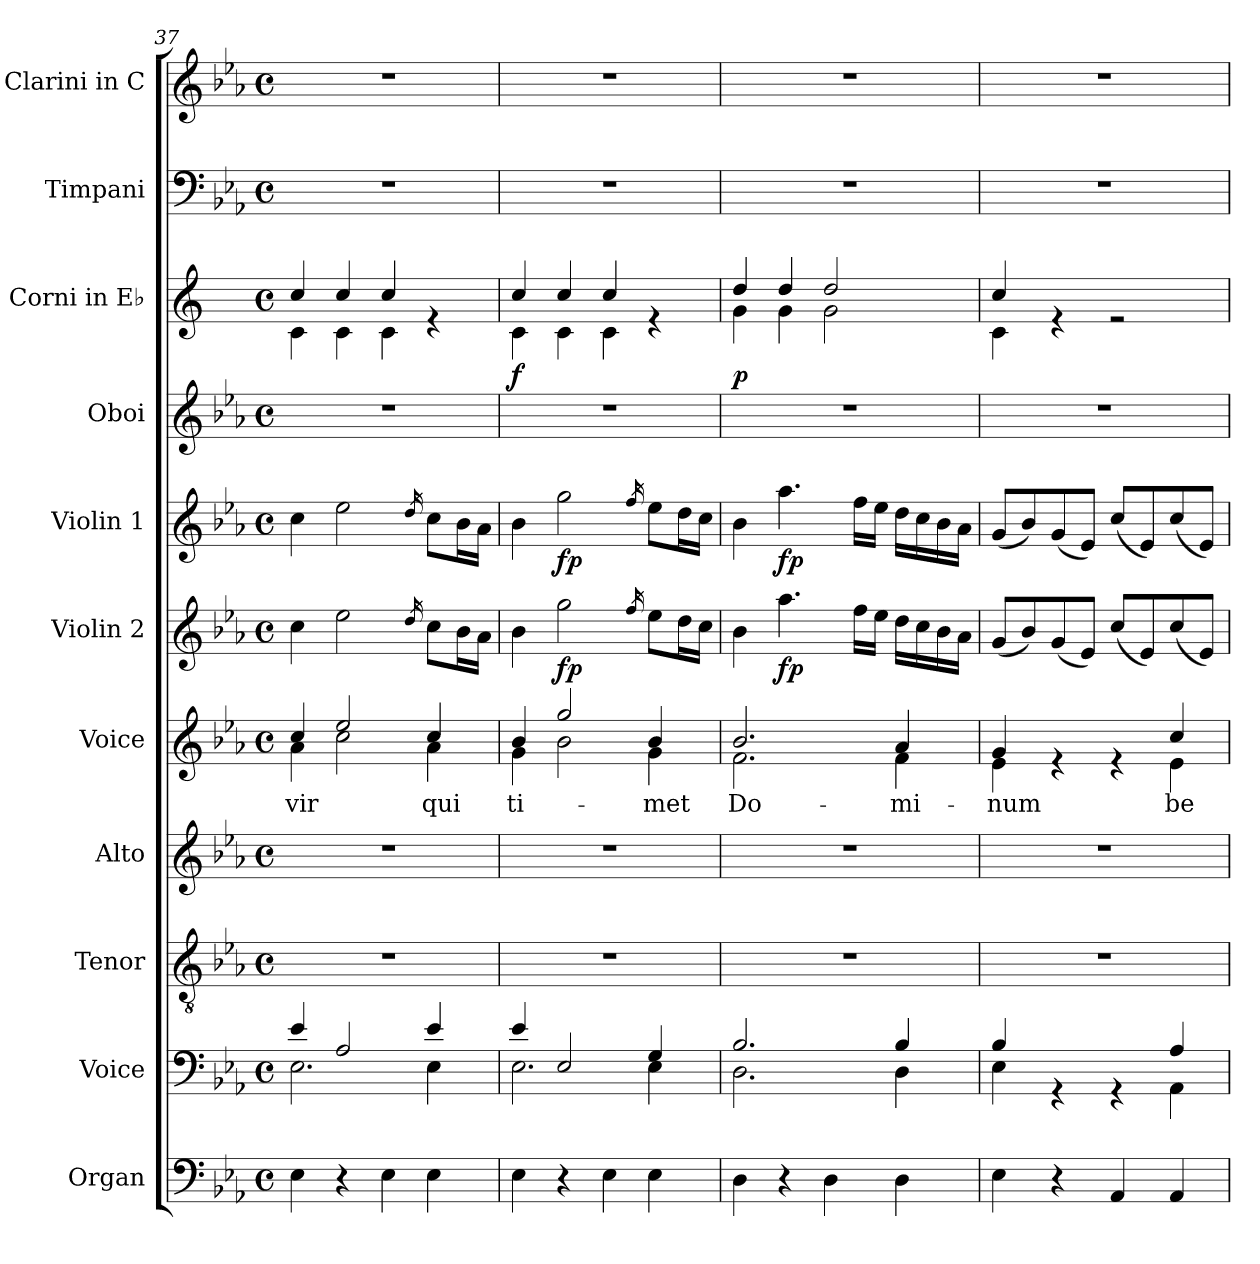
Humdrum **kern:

**kern	**kern	**kern	**kern	**kern	**text	**kern	**dynam	**kern	**dynam	**kern	**kern	**dynam	**kern	**kern
*part11	*part10	*part9	*part8	*part7	*part7	*part6	*part6	*part5	*part5	*part4	*part3	*part3	*part2	*part1
*staff11	*staff10	*staff9	*staff8	*staff7	*staff7	*staff6	*staff6	*staff5	*staff5	*staff4	*staff3	*staff3	*staff2	*staff1
*I"Organ	*I"Voice	*I"Tenor	*I"Alto	*I"Voice	*	*I"Violin 2	*	*I"Violin 1	*	*I"Oboi	*I"Corni in E♭	*	*I"Timpani	*I"Clarini in C
*	*	*	*I'A	*	*	*I'Vln	*	*I'Vln	*	*I'O	*I'C	*	*I'P	*
*clefF4	*clefF4	*clefGv2	*clefG2	*clefG2	*	*clefG2	*	*clefG2	*	*clefG2	*clefG2	*	*clefF4	*clefG2
*	*	*	*	*	*	*	*	*	*	*	*ITrd5c9	*	*	*
*k[b-e-a-]	*k[b-e-a-]	*k[b-e-a-]	*k[b-e-a-]	*k[b-e-a-]	*	*k[b-e-a-]	*	*k[b-e-a-]	*	*k[b-e-a-]	*k[b-e-a-]	*	*k[b-e-a-]	*k[b-e-a-]
*M4/4	*M4/4	*M4/4	*M4/4	*M4/4	*	*M4/4	*	*M4/4	*	*M4/4	*M4/4	*	*M4/4	*M4/4
*met(c)	*met(c)	*met(c)	*met(c)	*met(c)	*	*met(c)	*	*met(c)	*	*met(c)	*met(c)	*	*met(c)	*met(c)
=37	=37	=37	=37	=37	=37	=37	=37	=37	=37	=37	=37	=37	=37	=37
*	*^	*	*	*	*	*	*	*	*	*	*	*	*	*
!	!	!	!	!	!	!LO:LY:b	!	!	!	!	!	!	!	!	!
*	*	*	*	*	*^	*	*	*	*	*	*	*^	*	*	*
4E-\	4e-/	2.E-\	1r	1r	4cc/	4a-\	vir	4cc\	.	4cc\	.	1r	4e-/	4E-\	.	1r	1r
4r	2A-/	.	.	.	2ee-/	2cc\	.	2ee-\	.	2ee-\	.	.	4e-/	4E-\	.	.	.
4E-\	.	.	.	.	.	.	.	.	.	.	.	.	4e-/	4E-\	.	.	.
.	.	.	.	.	.	.	.	16qdd/	.	16qdd/	.	.	.	.	.	.	.
!	!	!	!	!	!	!	!LO:LY:b	!	!	!	!	!	!	!	!	!	!
4E-\	4e-/	4E-\	.	.	4cc/	4a-\	qui	8cc\L	.	8cc\L	.	.	4re	4ryy	.	.	.
.	.	.	.	.	.	.	.	16b-\L	.	16b-\L	.	.	.	.	.	.	.
.	.	.	.	.	.	.	.	16a-\JJ	.	16a-\JJ	.	.	.	.	.	.	.
!!LO:LB:g=z
=38	=38	=38	=38	=38	=38	=38	=38	=38	=38	=38	=38	=38	=38	=38	=38	=38	=38
!	!	!	!	!	!	!	!LO:LY:b	!	!	!	!	!	!	!	!LO:DY:b	!	!
4E-\	4e-/	2.E-\	1r	1r	4b-/	4g\	ti-	4b-\	.	4b-\	.	1r	4e-/	4E-\	f	1r	1r
!	!	!	!	!	!	!	!	!	!LO:DY:b	!	!LO:DY:b	!	!	!	!	!	!
4r	2E-/	.	.	.	2gg/	2b-\	.	2gg\	fp	2gg\	fp	.	4e-/	4E-\	.	.	.
4E-\	.	.	.	.	.	.	.	.	.	.	.	.	4e-/	4E-\	.	.	.
.	.	.	.	.	.	.	.	16qff/	.	16qff/	.	.	.	.	.	.	.
!	!	!	!	!	!	!	!LO:LY:b	!	!	!	!	!	!	!	!	!	!
4E-\	4G/	4E-\	.	.	4b-/	4g\	-met	8ee-\L	.	8ee-\L	.	.	4re	4ryy	.	.	.
.	.	.	.	.	.	.	.	16dd\L	.	16dd\L	.	.	.	.	.	.	.
.	.	.	.	.	.	.	.	16cc\JJ	.	16cc\JJ	.	.	.	.	.	.	.
=39	=39	=39	=39	=39	=39	=39	=39	=39	=39	=39	=39	=39	=39	=39	=39	=39	=39
!	!	!	!	!	!	!	!LO:LY:b	!	!	!	!	!	!	!	!LO:DY:b	!	!
4D\	2.B-/	2.D\	1r	1r	2.b-/	2.f\	Do-	4b-\	.	4b-\	.	1r	4f/	4B-\	p	1r	1r
!	!	!	!	!	!	!	!	!	!LO:DY:b	!	!LO:DY:b	!	!	!	!	!	!
4r	.	.	.	.	.	.	.	4.aa-\	fp	4.aa-\	fp	.	4f/	4B-\	.	.	.
4D\	.	.	.	.	.	.	.	.	.	.	.	.	2f/	2B-\	.	.	.
.	.	.	.	.	.	.	.	16ff\LL	.	16ff\LL	.	.	.	.	.	.	.
.	.	.	.	.	.	.	.	16ee-\JJ	.	16ee-\JJ	.	.	.	.	.	.	.
!	!	!	!	!	!	!	!LO:LY:b	!	!	!	!	!	!	!	!	!	!
4D\	4B-/	4D\	.	.	4a-/	4f\	-mi-	16dd\LL	.	16dd\LL	.	.	.	.	.	.	.
.	.	.	.	.	.	.	.	16cc\	.	16cc\	.	.	.	.	.	.	.
.	.	.	.	.	.	.	.	16b-\	.	16b-\	.	.	.	.	.	.	.
.	.	.	.	.	.	.	.	16a-\JJ	.	16a-\JJ	.	.	.	.	.	.	.
=40	=40	=40	=40	=40	=40	=40	=40	=40	=40	=40	=40	=40	=40	=40	=40	=40	=40
!	!	!	!	!	!	!	!LO:LY:b	!	!	!	!	!	!	!	!	!	!
4E-\	4B-/	4E-\	1r	1r	4g/	4e-\	-num	(8g/L	.	(8g/L	.	1r	4e-/	4E-\	.	1r	1r
.	.	.	.	.	.	.	.	8b-/)	.	8b-/)	.	.	.	.	.	.	.
4r	4rGG	2ryy	.	.	4re	2ryy	.	(8g/	.	(8g/	.	.	4re	2.ryy	.	.	.
.	.	.	.	.	.	.	.	8e-/J)	.	8e-/J)	.	.	.	.	.	.	.
4AA-/	4rGG	.	.	.	4re	.	.	(8cc/L	.	(8cc/L	.	.	2re	.	.	.	.
.	.	.	.	.	.	.	.	8e-/)	.	8e-/)	.	.	.	.	.	.	.
!	!	!	!	!	!	!	!LO:LY:b	!	!	!	!	!	!	!	!	!	!
4AA-/	4A-/	4AA-\	.	.	4cc/	4e-\	be-	(8cc/	.	(8cc/	.	.	.	.	.	.	.
.	.	.	.	.	.	.	.	8e-/J)	.	8e-/J)	.	.	.	.	.	.	.
*	*v	*v	*	*	*v	*v	*	*	*	*	*	*	*v	*v	*	*	*
=	=	=	=	=	=	=	=	=	=	=	=	=	=	=
*-	*-	*-	*-	*-	*-	*-	*-	*-	*-	*-	*-	*-	*-	*-
